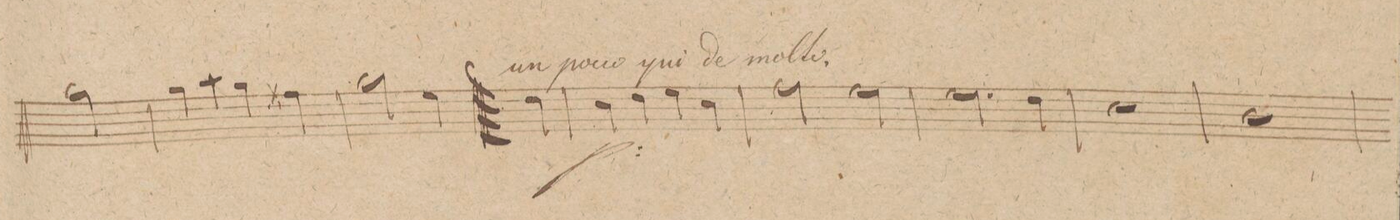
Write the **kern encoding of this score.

**kern	**dynam
*I"Oboi 1mo	*
*clefG2	*
*k[f#c#g#]	*
*met(c)	*
*M4/4	*
2gg#\	.
=53	=53
4gg#\	.
4aa\	.
4gg#\	.
4ff##X\	.
=54	=54
2gg#\	.
4ee\	.
=||	=||
4dd\	.
=55	=55
4cc#\	p
4dd\	.
4ee\	.
4cc#\	.
=56	=56
2ff#\	.
2ee\	.
=57	=57
2.ee\	.
4dd\	.
=58	=58
1cc#	.
=59	=59
1b	.
=60	=60
*-	*-
